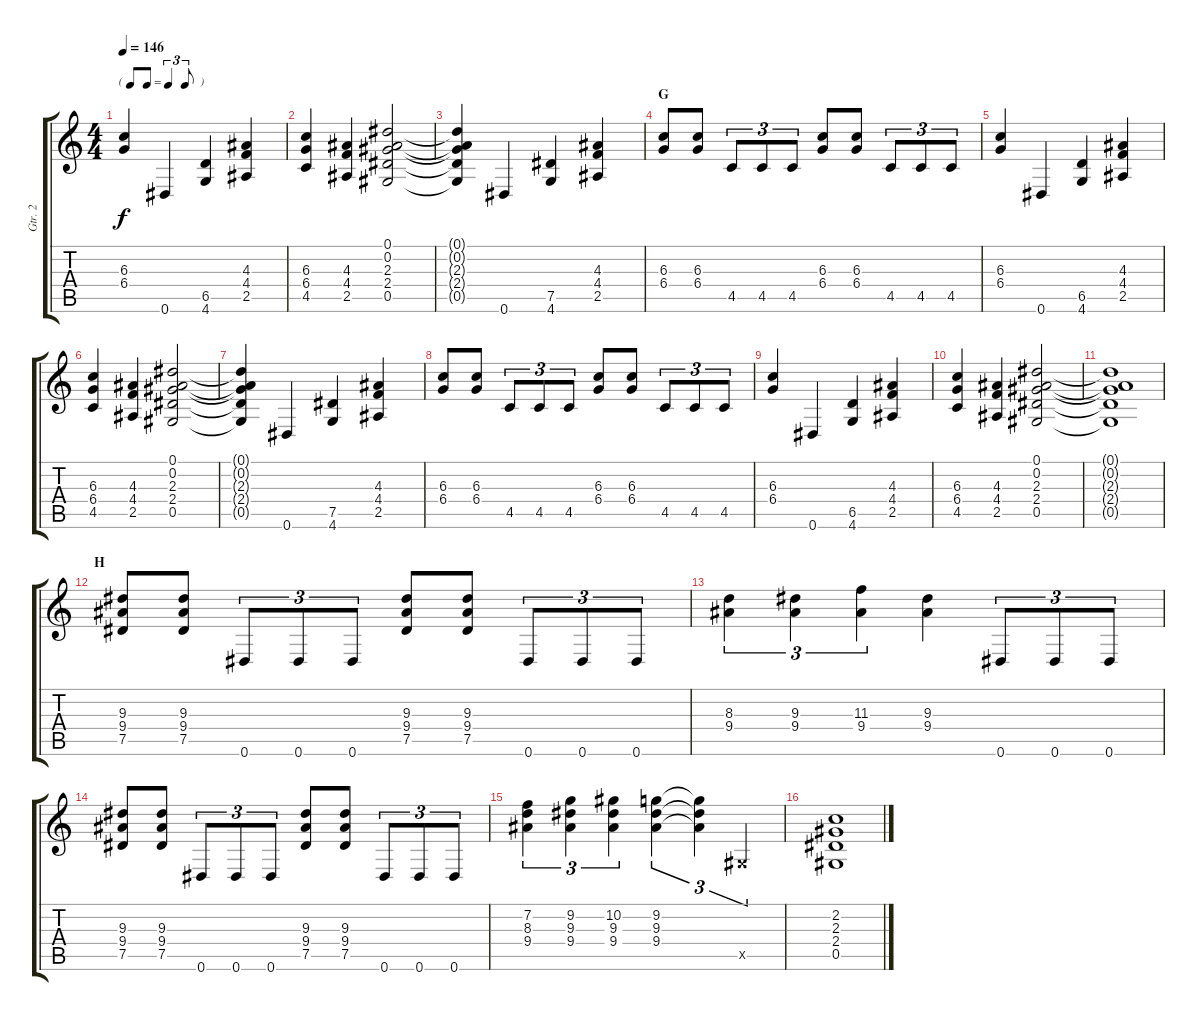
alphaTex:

\track ("Gtr. 2" "Gtr. 2") {instrument distortionguitar}
\staff {score tabs}
\tuning (Eb4 Bb3 Gb3 Db3 Ab2 Eb2) {hide}
\ts (4 4)
\tf triplet8th
\tempo 146
\clef g2
\ks c
(6.3 6.4).4{dy f} 0.6.4 (6.5 4.6).4 (4.3 4.4 2.5).4 |
(6.3 6.4 4.5).4 (4.3 4.4 2.5).4 (0.1 0.2 2.3 2.4 0.5).2 |
(0.1{t} 0.2{t} 2.3{t} 2.4{t} 0.5{t}).4 0.6.4 (7.5 4.6).4 (4.3 4.4 2.5).4 |
\section ("" "G")
(6.3 6.4).8 (6.3 6.4).8 4.5.8{tu (3 2)} 4.5.8{tu (3 2)} 4.5.8{tu (3 2)} (6.3 6.4).8 (6.3 6.4).8 4.5.8{tu (3 2)} 4.5.8{tu (3 2)} 4.5.8{tu (3 2)} |
(6.3 6.4).4 0.6.4 (6.5 4.6).4 (4.3 4.4 2.5).4 |
(6.3 6.4 4.5).4 (4.3 4.4 2.5).4 (0.1 0.2 2.3 2.4 0.5).2 |
(0.1{t} 0.2{t} 2.3{t} 2.4{t} 0.5{t}).4 0.6.4 (7.5 4.6).4 (4.3 4.4 2.5).4 |
(6.3 6.4).8 (6.3 6.4).8 4.5.8{tu (3 2)} 4.5.8{tu (3 2)} 4.5.8{tu (3 2)} (6.3 6.4).8 (6.3 6.4).8 4.5.8{tu (3 2)} 4.5.8{tu (3 2)} 4.5.8{tu (3 2)} |
(6.3 6.4).4 0.6.4 (6.5 4.6).4 (4.3 4.4 2.5).4 |
(6.3 6.4 4.5).4 (4.3 4.4 2.5).4 (0.1 0.2 2.3 2.4 0.5).2 |
(0.1{t} 0.2{t} 2.3{t} 2.4{t} 0.5{t}).1 |
\section ("" "H")
(9.3 9.4 7.5).8 (9.3 9.4 7.5).8 0.6.8{tu (3 2)} 0.6.8{tu (3 2)} 0.6.8{tu (3 2)} (9.3 9.4 7.5).8 (9.3 9.4 7.5).8 0.6.8{tu (3 2)} 0.6.8{tu (3 2)} 0.6.8{tu (3 2)} |
(8.3 9.4).4{tu (3 2)} (9.3 9.4).4{tu (3 2)} (11.3 9.4).4{tu (3 2)} (9.3 9.4).4 0.6.8{tu (3 2)} 0.6.8{tu (3 2)} 0.6.8{tu (3 2)} |
(9.3 9.4 7.5).8 (9.3 9.4 7.5).8 0.6.8{tu (3 2)} 0.6.8{tu (3 2)} 0.6.8{tu (3 2)} (9.3 9.4 7.5).8 (9.3 9.4 7.5).8 0.6.8{tu (3 2)} 0.6.8{tu (3 2)} 0.6.8{tu (3 2)} |
(7.2 8.3 9.4).4{tu (3 2)} (9.2 9.3 9.4).4{tu (3 2)} (10.2 9.3 9.4).4{tu (3 2)} (9.2 9.3 9.4).4{tu (3 2)} (9.2{t} 9.3{t} 9.4{t}).4{tu (3 2)} 0.5{x}.4{tu (3 2)} |
(2.2 2.3 2.4 0.5).1
